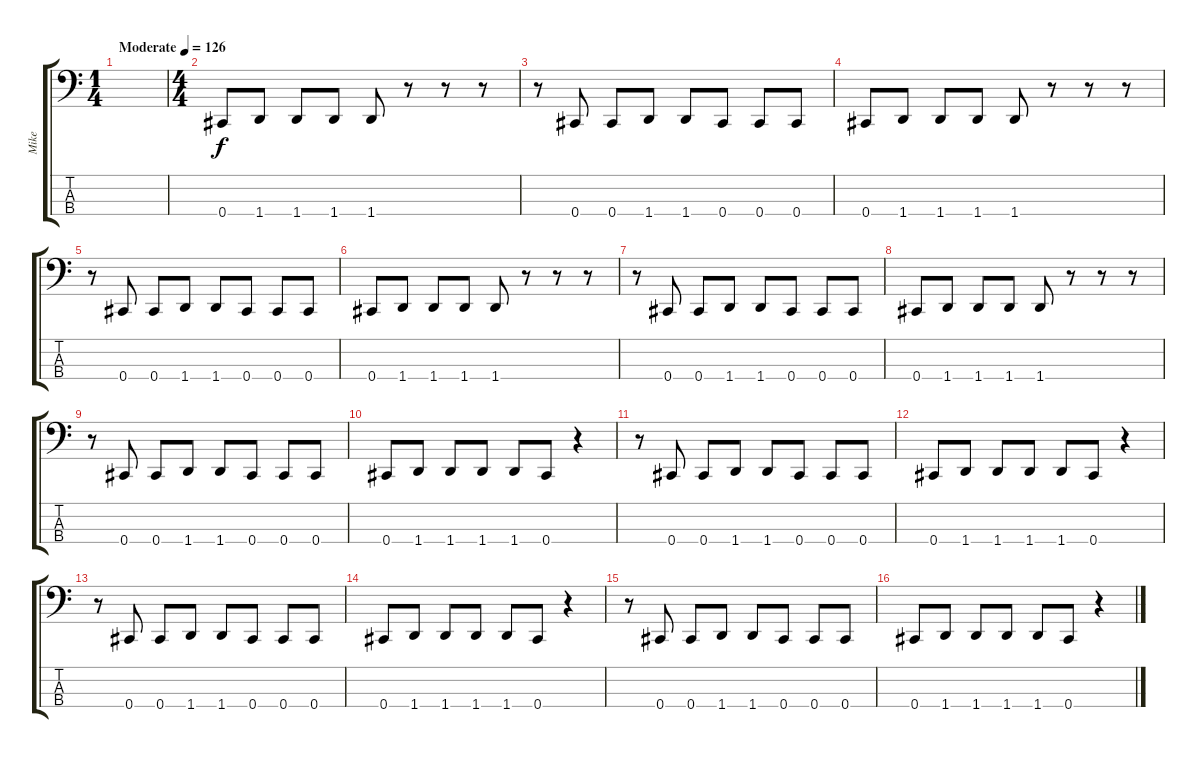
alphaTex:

\track ("Mike" "Mike") {instrument electricbassfinger}
\staff {score tabs}
\tuning (Gb2 Db2 Ab1 Db1) {hide}
\ts (1 4)
\tempo (126 "Moderate")
\clef f4
\ks c
|
\ts (4 4)
0.4.8 1.4.8 1.4.8 1.4.8 1.4.8 r.8 r.8 r.8 |
r.8 0.4.8 0.4.8 1.4.8 1.4.8 0.4.8 0.4.8 0.4.8 |
0.4.8 1.4.8 1.4.8 1.4.8 1.4.8 r.8 r.8 r.8 |
r.8 0.4.8 0.4.8 1.4.8 1.4.8 0.4.8 0.4.8 0.4.8 |
0.4.8 1.4.8 1.4.8 1.4.8 1.4.8 r.8 r.8 r.8 |
r.8 0.4.8 0.4.8 1.4.8 1.4.8 0.4.8 0.4.8 0.4.8 |
0.4.8 1.4.8 1.4.8 1.4.8 1.4.8 r.8 r.8 r.8 |
r.8 0.4.8 0.4.8 1.4.8 1.4.8 0.4.8 0.4.8 0.4.8 |
0.4.8 1.4.8 1.4.8 1.4.8 1.4.8 0.4.8 r.4 |
r.8 0.4.8 0.4.8 1.4.8 1.4.8 0.4.8 0.4.8 0.4.8 |
0.4.8 1.4.8 1.4.8 1.4.8 1.4.8 0.4.8 r.4 |
r.8 0.4.8 0.4.8 1.4.8 1.4.8 0.4.8 0.4.8 0.4.8 |
0.4.8 1.4.8 1.4.8 1.4.8 1.4.8 0.4.8 r.4 |
r.8 0.4.8 0.4.8 1.4.8 1.4.8 0.4.8 0.4.8 0.4.8 |
0.4.8 1.4.8 1.4.8 1.4.8 1.4.8 0.4.8 r.4
